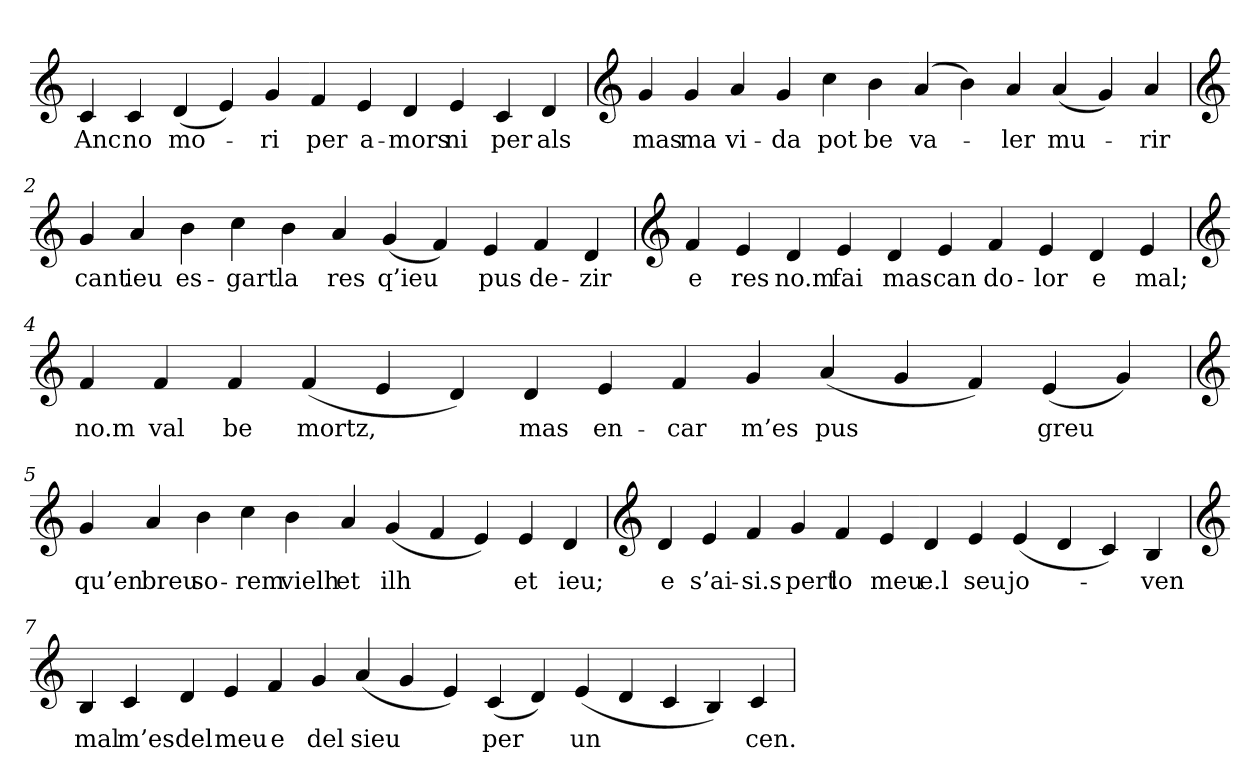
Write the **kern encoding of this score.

**kern	**text
*part1	*part1
*staff1	*staff1
*clefG2	*
=	=
4c	Anc
4c	no
(4d	mo-
4e)	.
4g	-ri
4f	per
4e	a-
4d	-mors
4e	ni
4c	per
4d	als
=1	=1
*clefG2	*
4g	mas
4g	ma
4a	vi-
4g	-da
4cc	pot
4b	be
(4a	va-
4b)	.
4a	-ler
(4a	mu-
4g)	.
4a	-rir
=2	=2
*clefG2	*
4g	cant
4a	ieu
4b	es-
4cc	-gart
4b	la
4a	res
(4g	q’ieu
4f)	.
4e	pus
4f	de-
4d	-zir
=3	=3
*clefG2	*
4f	e
4e	res
4d	no.m
4e	fai
4d	mas
4e	can
4f	do-
4e	-lor
4d	e
4e	mal;
=4	=4
*clefG2	*
4f	no.m
4f	val
4f	be
(4f	mortz,
4e	.
4d)	.
4d	mas
4e	en-
4f	-car
4g	m’es
(4a	pus
4g	.
4f)	.
(4e	greu
4g)	.
=5	=5
*clefG2	*
4g	qu’en
4a	breu
4b	so-
4cc	-rem
4b	vielh
4a	et
(4g	ilh
4f	.
4e)	.
4e	et
4d	ieu;
=6	=6
*clefG2	*
4d	e
4e	s’ai-
4f	-si.s
4g	pert
4f	lo
4e	meu
4d	e.l
4e	seu
(4e	jo-
4d	.
4c)	.
4B	-ven
=7	=7
*clefG2	*
4B	mal
4c	m’es
4d	del
4e	meu
4f	e
4g	del
(4a	sieu
4g	.
4e)	.
(4c	per
4d)	.
(4e	un
4d	.
4c	.
4B)	.
4c	cen.
=	=
*-	*-
